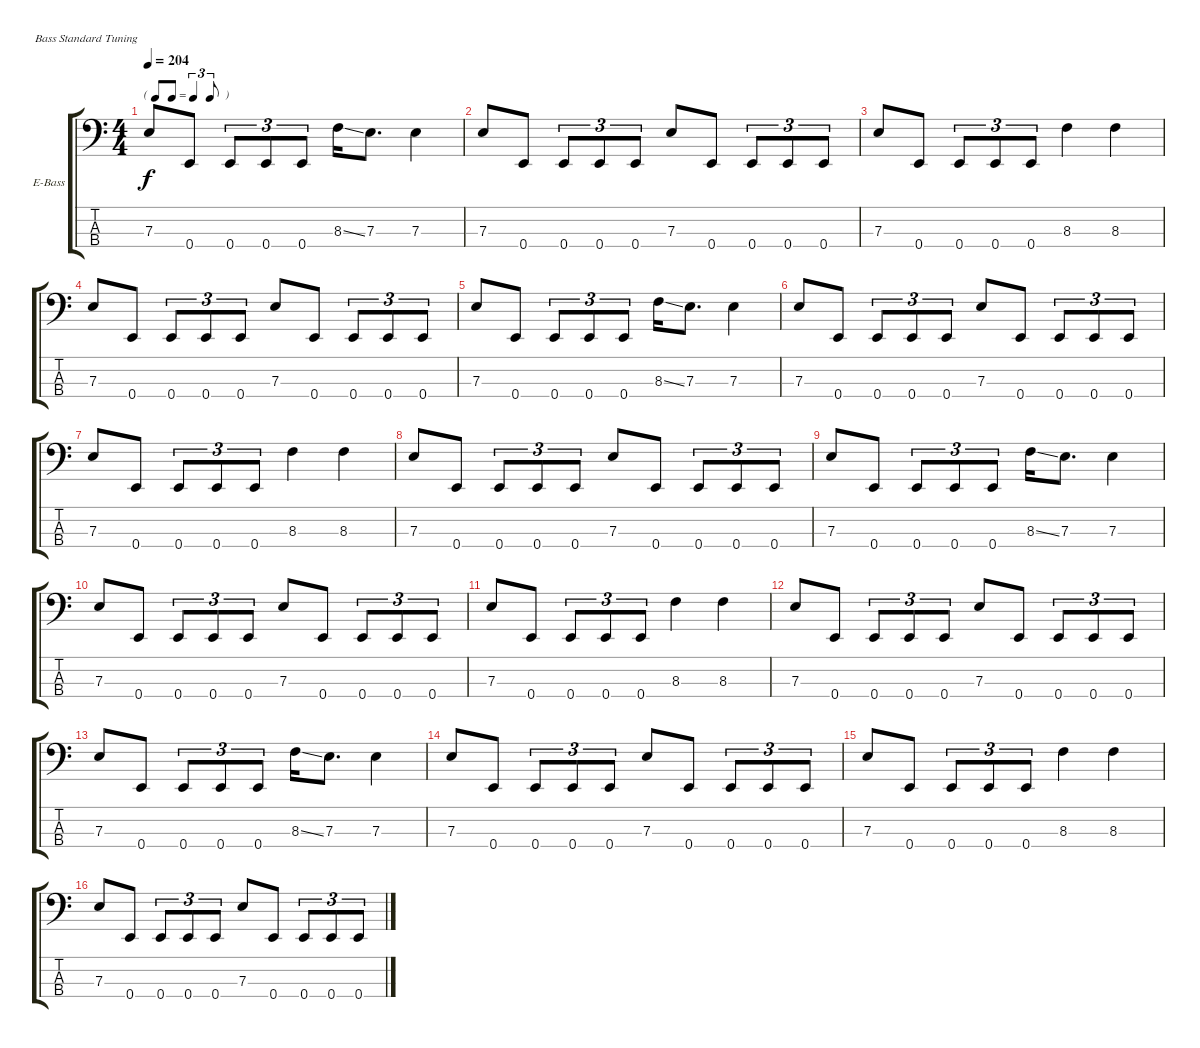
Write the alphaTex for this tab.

\bracketExtendMode groupsimilarinstruments
\firstSystemTrackNameOrientation horizontal
\otherSystemsTrackNameOrientation horizontal
\track ("Bass" "E-Bass") {instrument electricbassfinger}
\staff {score tabs}
\tuning (G2 D2 A1 E1)
\ts (4 4)
\tf triplet8th
\tempo 204
\clef f4
\ks c
7.3.8{dy f} 0.4.8 0.4.8{tu (3 2)} 0.4.8{tu (3 2)} 0.4.8{tu (3 2)} 8.3{ss}.16 7.3.8{d} 7.3.4 |
7.3.8 0.4.8 0.4.8{tu (3 2)} 0.4.8{tu (3 2)} 0.4.8{tu (3 2)} 7.3.8 0.4.8 0.4.8{tu (3 2)} 0.4.8{tu (3 2)} 0.4.8{tu (3 2)} |
7.3.8 0.4.8 0.4.8{tu (3 2)} 0.4.8{tu (3 2)} 0.4.8{tu (3 2)} 8.3.4 8.3.4 |
7.3.8 0.4.8 0.4.8{tu (3 2)} 0.4.8{tu (3 2)} 0.4.8{tu (3 2)} 7.3.8 0.4.8 0.4.8{tu (3 2)} 0.4.8{tu (3 2)} 0.4.8{tu (3 2)} |
7.3.8 0.4.8 0.4.8{tu (3 2)} 0.4.8{tu (3 2)} 0.4.8{tu (3 2)} 8.3{ss}.16 7.3.8{d} 7.3.4 |
7.3.8 0.4.8 0.4.8{tu (3 2)} 0.4.8{tu (3 2)} 0.4.8{tu (3 2)} 7.3.8 0.4.8 0.4.8{tu (3 2)} 0.4.8{tu (3 2)} 0.4.8{tu (3 2)} |
7.3.8 0.4.8 0.4.8{tu (3 2)} 0.4.8{tu (3 2)} 0.4.8{tu (3 2)} 8.3.4 8.3.4 |
7.3.8 0.4.8 0.4.8{tu (3 2)} 0.4.8{tu (3 2)} 0.4.8{tu (3 2)} 7.3.8 0.4.8 0.4.8{tu (3 2)} 0.4.8{tu (3 2)} 0.4.8{tu (3 2)} |
7.3.8 0.4.8 0.4.8{tu (3 2)} 0.4.8{tu (3 2)} 0.4.8{tu (3 2)} 8.3{ss}.16 7.3.8{d} 7.3.4 |
7.3.8 0.4.8 0.4.8{tu (3 2)} 0.4.8{tu (3 2)} 0.4.8{tu (3 2)} 7.3.8 0.4.8 0.4.8{tu (3 2)} 0.4.8{tu (3 2)} 0.4.8{tu (3 2)} |
7.3.8 0.4.8 0.4.8{tu (3 2)} 0.4.8{tu (3 2)} 0.4.8{tu (3 2)} 8.3.4 8.3.4 |
7.3.8 0.4.8 0.4.8{tu (3 2)} 0.4.8{tu (3 2)} 0.4.8{tu (3 2)} 7.3.8 0.4.8 0.4.8{tu (3 2)} 0.4.8{tu (3 2)} 0.4.8{tu (3 2)} |
7.3.8 0.4.8 0.4.8{tu (3 2)} 0.4.8{tu (3 2)} 0.4.8{tu (3 2)} 8.3{ss}.16 7.3.8{d} 7.3.4 |
7.3.8 0.4.8 0.4.8{tu (3 2)} 0.4.8{tu (3 2)} 0.4.8{tu (3 2)} 7.3.8 0.4.8 0.4.8{tu (3 2)} 0.4.8{tu (3 2)} 0.4.8{tu (3 2)} |
7.3.8 0.4.8 0.4.8{tu (3 2)} 0.4.8{tu (3 2)} 0.4.8{tu (3 2)} 8.3.4 8.3.4 |
7.3.8 0.4.8 0.4.8{tu (3 2)} 0.4.8{tu (3 2)} 0.4.8{tu (3 2)} 7.3.8 0.4.8 0.4.8{tu (3 2)} 0.4.8{tu (3 2)} 0.4.8{tu (3 2)}
